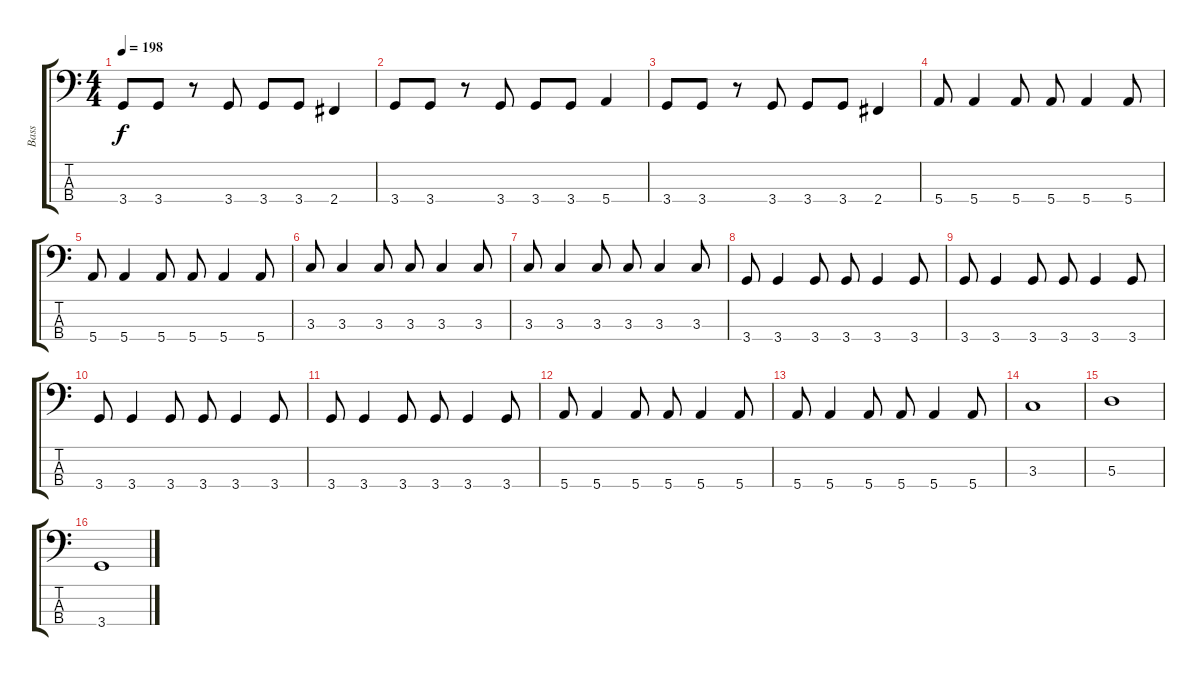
\track ("Bass" "Bass") {instrument electricbassfinger}
\staff {score tabs}
\tuning (G2 D2 A1 E1) {hide}
\ts (4 4)
\tempo 198
\clef f4
\ks c
3.4.8{dy f} 3.4.8 r.8 3.4.8 3.4.8 3.4.8 2.4.4 |
3.4.8 3.4.8 r.8 3.4.8 3.4.8 3.4.8 5.4.4 |
3.4.8 3.4.8 r.8 3.4.8 3.4.8 3.4.8 2.4.4 |
5.4.8 5.4.4 5.4.8 5.4.8 5.4.4 5.4.8 |
5.4.8 5.4.4 5.4.8 5.4.8 5.4.4 5.4.8 |
3.3.8 3.3.4 3.3.8 3.3.8 3.3.4 3.3.8 |
3.3.8 3.3.4 3.3.8 3.3.8 3.3.4 3.3.8 |
3.4.8 3.4.4 3.4.8 3.4.8 3.4.4 3.4.8 |
3.4.8 3.4.4 3.4.8 3.4.8 3.4.4 3.4.8 |
3.4.8 3.4.4 3.4.8 3.4.8 3.4.4 3.4.8 |
3.4.8 3.4.4 3.4.8 3.4.8 3.4.4 3.4.8 |
5.4.8 5.4.4 5.4.8 5.4.8 5.4.4 5.4.8 |
5.4.8 5.4.4 5.4.8 5.4.8 5.4.4 5.4.8 |
3.3.1 |
5.3.1 |
3.4.1{volume 0}
